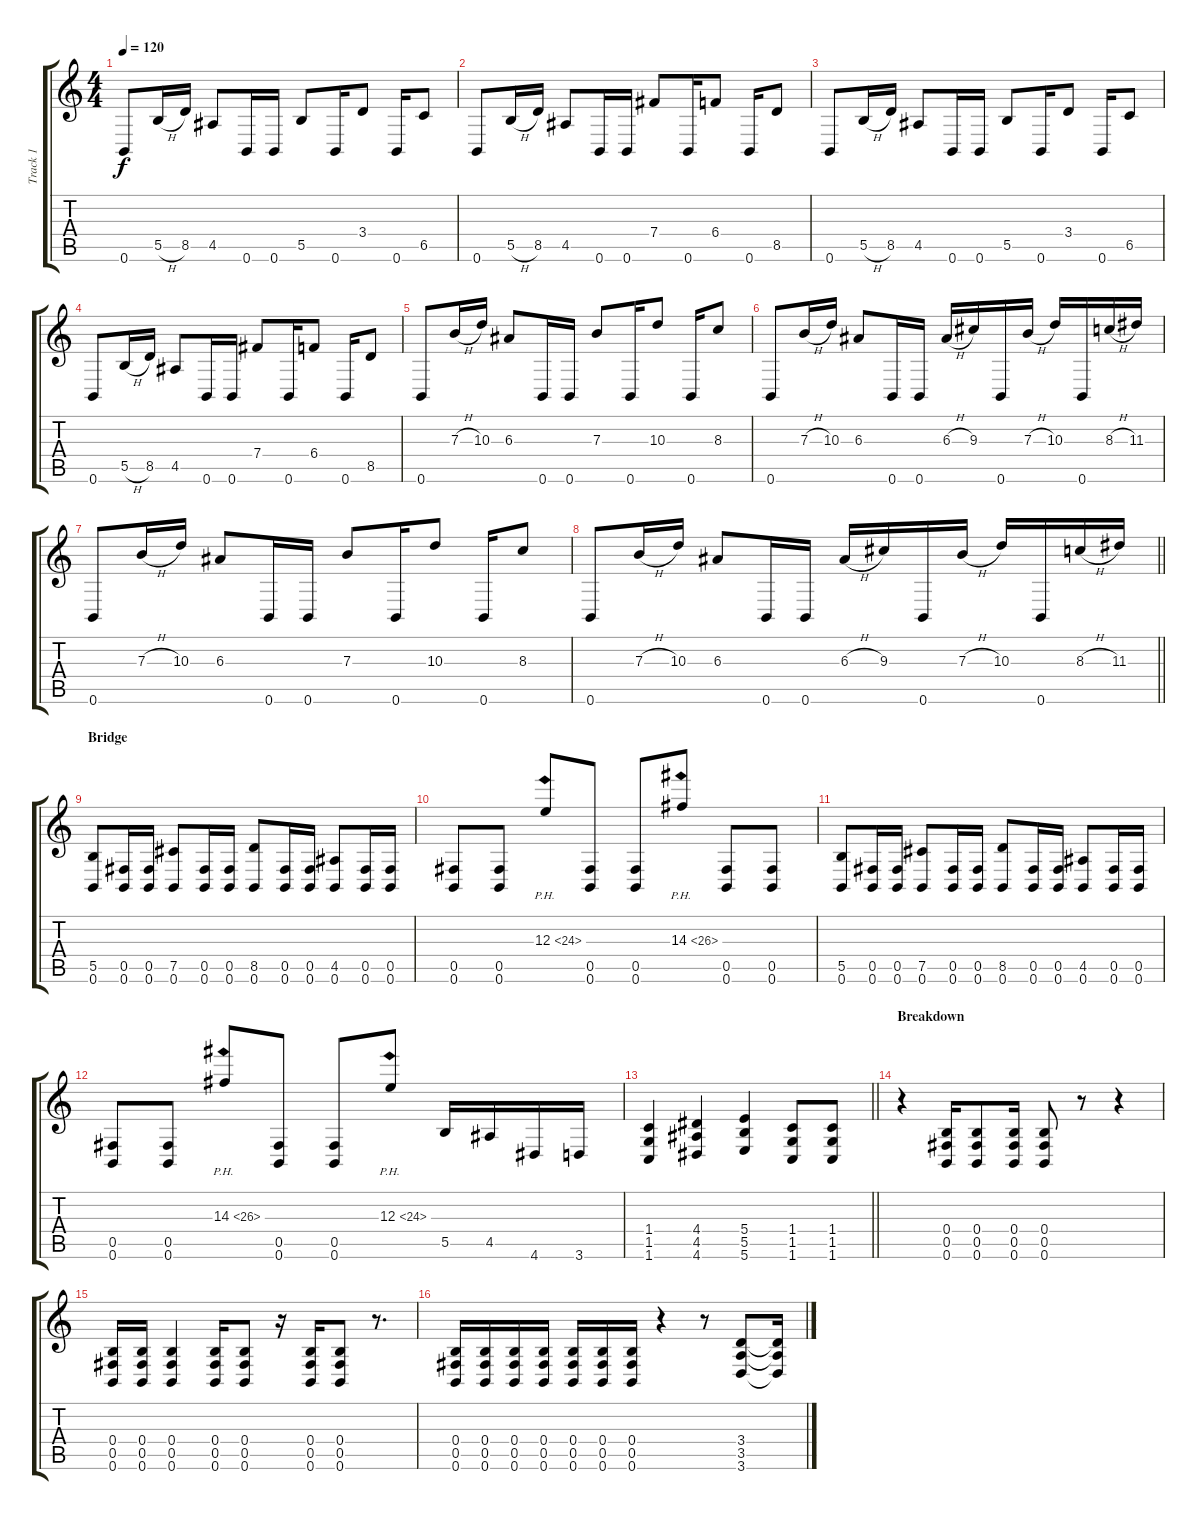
\track ("Track 1" "Track 1") {instrument distortionguitar}
\staff {score tabs}
\tuning (Db4 Ab3 E3 B2 Gb2 B1) {hide}
\ts (4 4)
\tempo 120
\clef g2
\ks c
0.6.8{dy f} 5.5{h}.16 8.5.16 4.5.8 0.6.16 0.6.16 5.5.8 0.6.16 3.4.8 0.6.16 6.5.8 |
0.6.8 5.5{h}.16 8.5.16 4.5.8 0.6.16 0.6.16 7.4.8 0.6.16 6.4.8 0.6.16 8.5.8 |
0.6.8 5.5{h}.16 8.5.16 4.5.8 0.6.16 0.6.16 5.5.8 0.6.16 3.4.8 0.6.16 6.5.8 |
0.6.8 5.5{h}.16 8.5.16 4.5.8 0.6.16 0.6.16 7.4.8 0.6.16 6.4.8 0.6.16 8.5.8 |
0.6.8 7.3{h}.16 10.3.16 6.3.8 0.6.16 0.6.16 7.3.8 0.6.16 10.3.8 0.6.16 8.3.8 |
0.6.8 7.3{h}.16 10.3.16 6.3.8 0.6.16 0.6.16 6.3{h}.16 9.3.16 0.6.16 7.3{h}.16 10.3.16 0.6.16 8.3{h}.16 11.3.16 |
0.6.8 7.3{h}.16 10.3.16 6.3.8 0.6.16 0.6.16 7.3.8 0.6.16 10.3.8 0.6.16 8.3.8 |
\barLineRight lightlight
0.6.8 7.3{h}.16 10.3.16 6.3.8 0.6.16 0.6.16 6.3{h}.16 9.3.16 0.6.16 7.3{h}.16 10.3.16 0.6.16 8.3{h}.16 11.3.16 |
\section ("" "Bridge")
(5.5 0.6).8 (0.5 0.6).16 (0.5 0.6).16 (7.5 0.6).8 (0.5 0.6).16 (0.5 0.6).16 (8.5 0.6).8 (0.5 0.6).16 (0.5 0.6).16 (4.5 0.6).8 (0.5 0.6).16 (0.5 0.6).16 |
(0.5 0.6).8 (0.5 0.6).8 12.3{ph 12}.8 (0.5 0.6).8 (0.5 0.6).8 14.3{ph 12}.8 (0.5 0.6).8 (0.5 0.6).8 |
(5.5 0.6).8 (0.5 0.6).16 (0.5 0.6).16 (7.5 0.6).8 (0.5 0.6).16 (0.5 0.6).16 (8.5 0.6).8 (0.5 0.6).16 (0.5 0.6).16 (4.5 0.6).8 (0.5 0.6).16 (0.5 0.6).16 |
(0.5 0.6).8 (0.5 0.6).8 14.3{ph 12}.8 (0.5 0.6).8 (0.5 0.6).8 12.3{ph 12}.8 5.5.16 4.5.16 4.6.16 3.6.16 |
\barLineRight lightlight
(1.4 1.5 1.6).4 (4.4 4.5 4.6).4 (5.4 5.5 5.6).4 (1.4 1.5 1.6).8 (1.4 1.5 1.6).8 |
\section ("" "Breakdown")
r.4 (0.4 0.5 0.6).16 (0.4 0.5 0.6).8 (0.4 0.5 0.6).16 (0.4 0.5 0.6).8 r.8 r.4 |
(0.4 0.5 0.6).16 (0.4 0.5 0.6).16 (0.4 0.5 0.6).4 (0.4 0.5 0.6).16 (0.4 0.5 0.6).8 r.16 (0.4 0.5 0.6).16 (0.4 0.5 0.6).8 r.8{d} |
(0.4 0.5 0.6).16 (0.4 0.5 0.6).16 (0.4 0.5 0.6).16 (0.4 0.5 0.6).16 (0.4 0.5 0.6).16 (0.4 0.5 0.6).16 (0.4 0.5 0.6).16 r.4 r.8 (3.4 3.5 3.6).8 (3.4{t} 3.5{t} 3.6{t}).16
